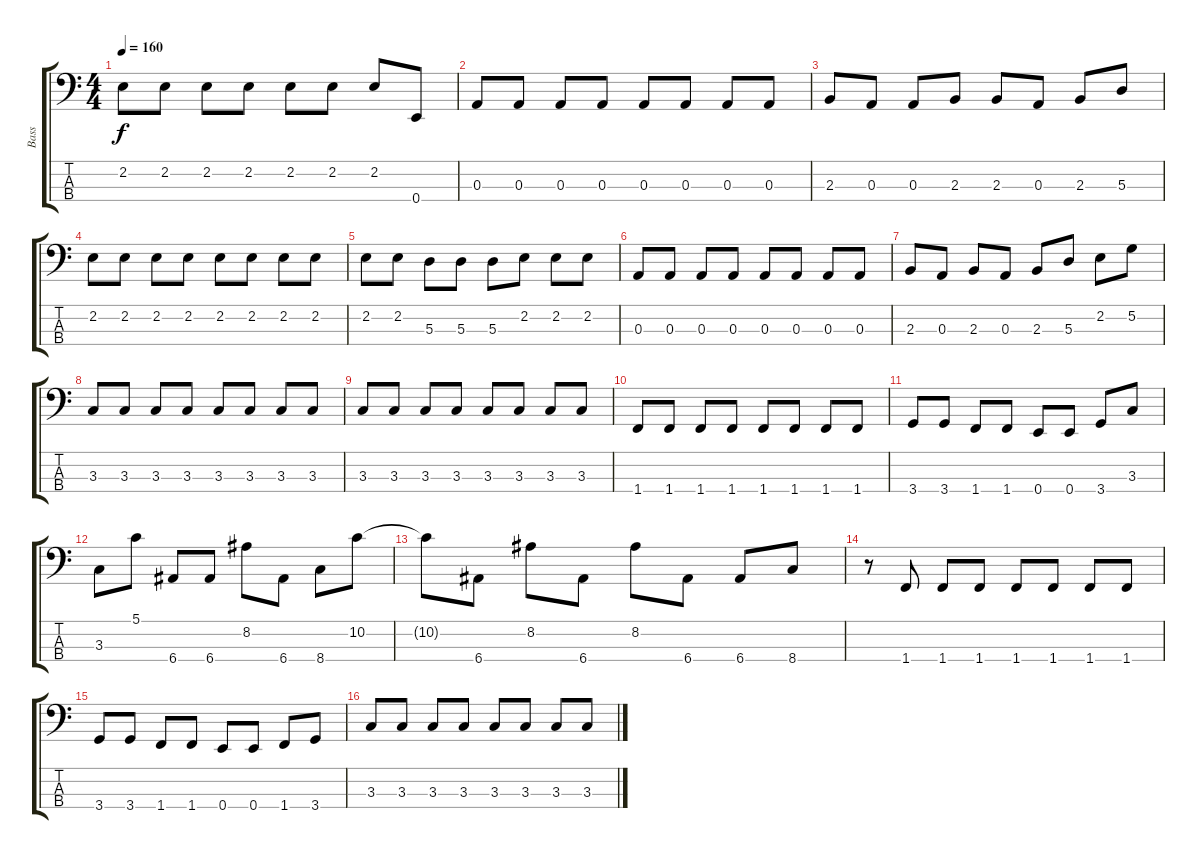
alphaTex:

\track ("Bass" "Bass") {instrument electricbasspick}
\staff {score tabs}
\tuning (G2 D2 A1 E1) {hide}
\ts (4 4)
\tempo 160
\clef f4
\ks c
2.2.8{dy f} 2.2.8 2.2.8 2.2.8 2.2.8 2.2.8 2.2.8 0.4.8 |
0.3.8 0.3.8 0.3.8 0.3.8 0.3.8 0.3.8 0.3.8 0.3.8 |
2.3.8 0.3.8 0.3.8 2.3.8 2.3.8 0.3.8 2.3.8 5.3.8 |
2.2.8 2.2.8 2.2.8 2.2.8 2.2.8 2.2.8 2.2.8 2.2.8 |
2.2.8 2.2.8 5.3.8 5.3.8 5.3.8 2.2.8 2.2.8 2.2.8 |
0.3.8 0.3.8 0.3.8 0.3.8 0.3.8 0.3.8 0.3.8 0.3.8 |
2.3.8 0.3.8 2.3.8 0.3.8 2.3.8 5.3.8 2.2.8 5.2.8 |
3.3.8 3.3.8 3.3.8 3.3.8 3.3.8 3.3.8 3.3.8 3.3.8 |
3.3.8 3.3.8 3.3.8 3.3.8 3.3.8 3.3.8 3.3.8 3.3.8 |
1.4.8 1.4.8 1.4.8 1.4.8 1.4.8 1.4.8 1.4.8 1.4.8 |
3.4.8 3.4.8 1.4.8 1.4.8 0.4.8 0.4.8 3.4.8 3.3.8 |
3.3.8 5.1.8 6.4.8 6.4.8 8.2.8 6.4.8 8.4.8 10.2.8 |
10.2{t}.8 6.4.8 8.2.8 6.4.8 8.2.8 6.4.8 6.4.8 8.4.8 |
r.8 1.4.8 1.4.8 1.4.8 1.4.8 1.4.8 1.4.8 1.4.8 |
3.4.8 3.4.8 1.4.8 1.4.8 0.4.8 0.4.8 1.4.8 3.4.8 |
3.3.8 3.3.8 3.3.8 3.3.8 3.3.8 3.3.8 3.3.8 3.3.8
